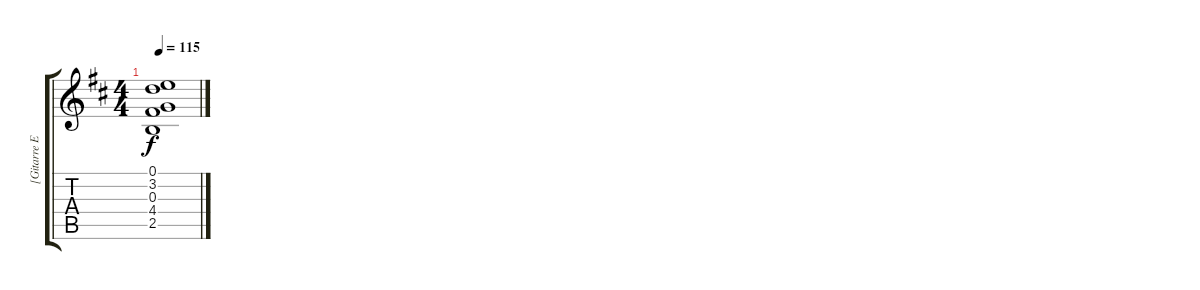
\track ("[Gitarre Effekt]" "[Gitarre E") {instrument overdrivenguitar}
\staff {score tabs}
\tuning (E4 B3 G3 D3 A2 D2) {hide}
\ts (4 4)
\tempo 115
\clef g2
\ks bminor
(0.1{t} 3.2{t} 0.3{t} 4.4{t} 2.5{t}).1{dy f}
